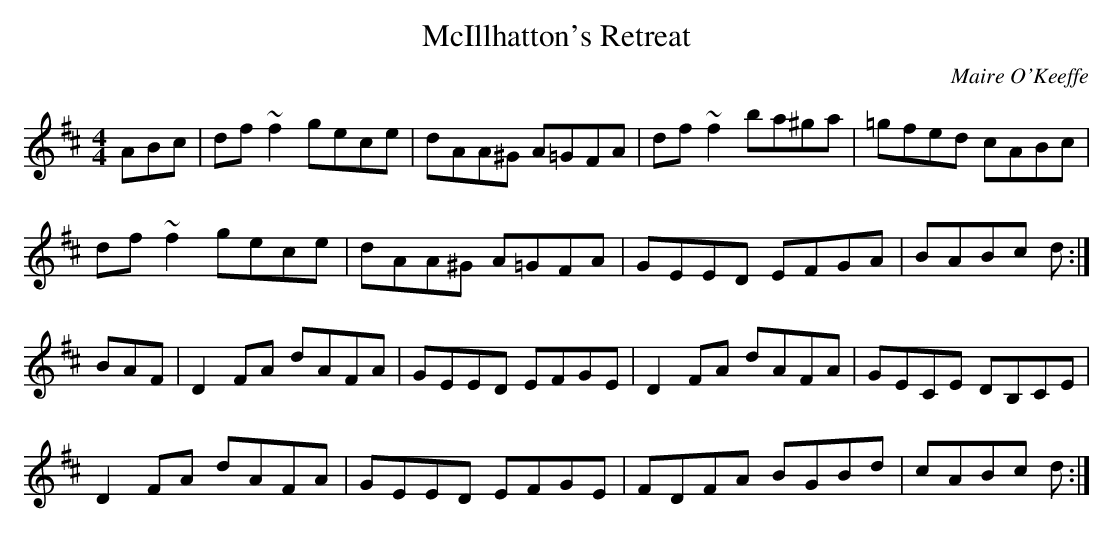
X:1
T:McIllhatton's Retreat
M:4/4
L:1/8
C:Maire O'Keeffe
K:D
ABc|df~f2 gece|dAA^G A=GFA|df~f2 ba^ga|=gfed cABc|
df~f2 gece|dAA^G A=GFA|GEED EFGA|BABc d:|
BAF|D2FA dAFA|GEED EFGE|D2FA dAFA|GECE DB,CE|
D2FA dAFA|GEED EFGE|FDFA BGBd|cABc d:|
